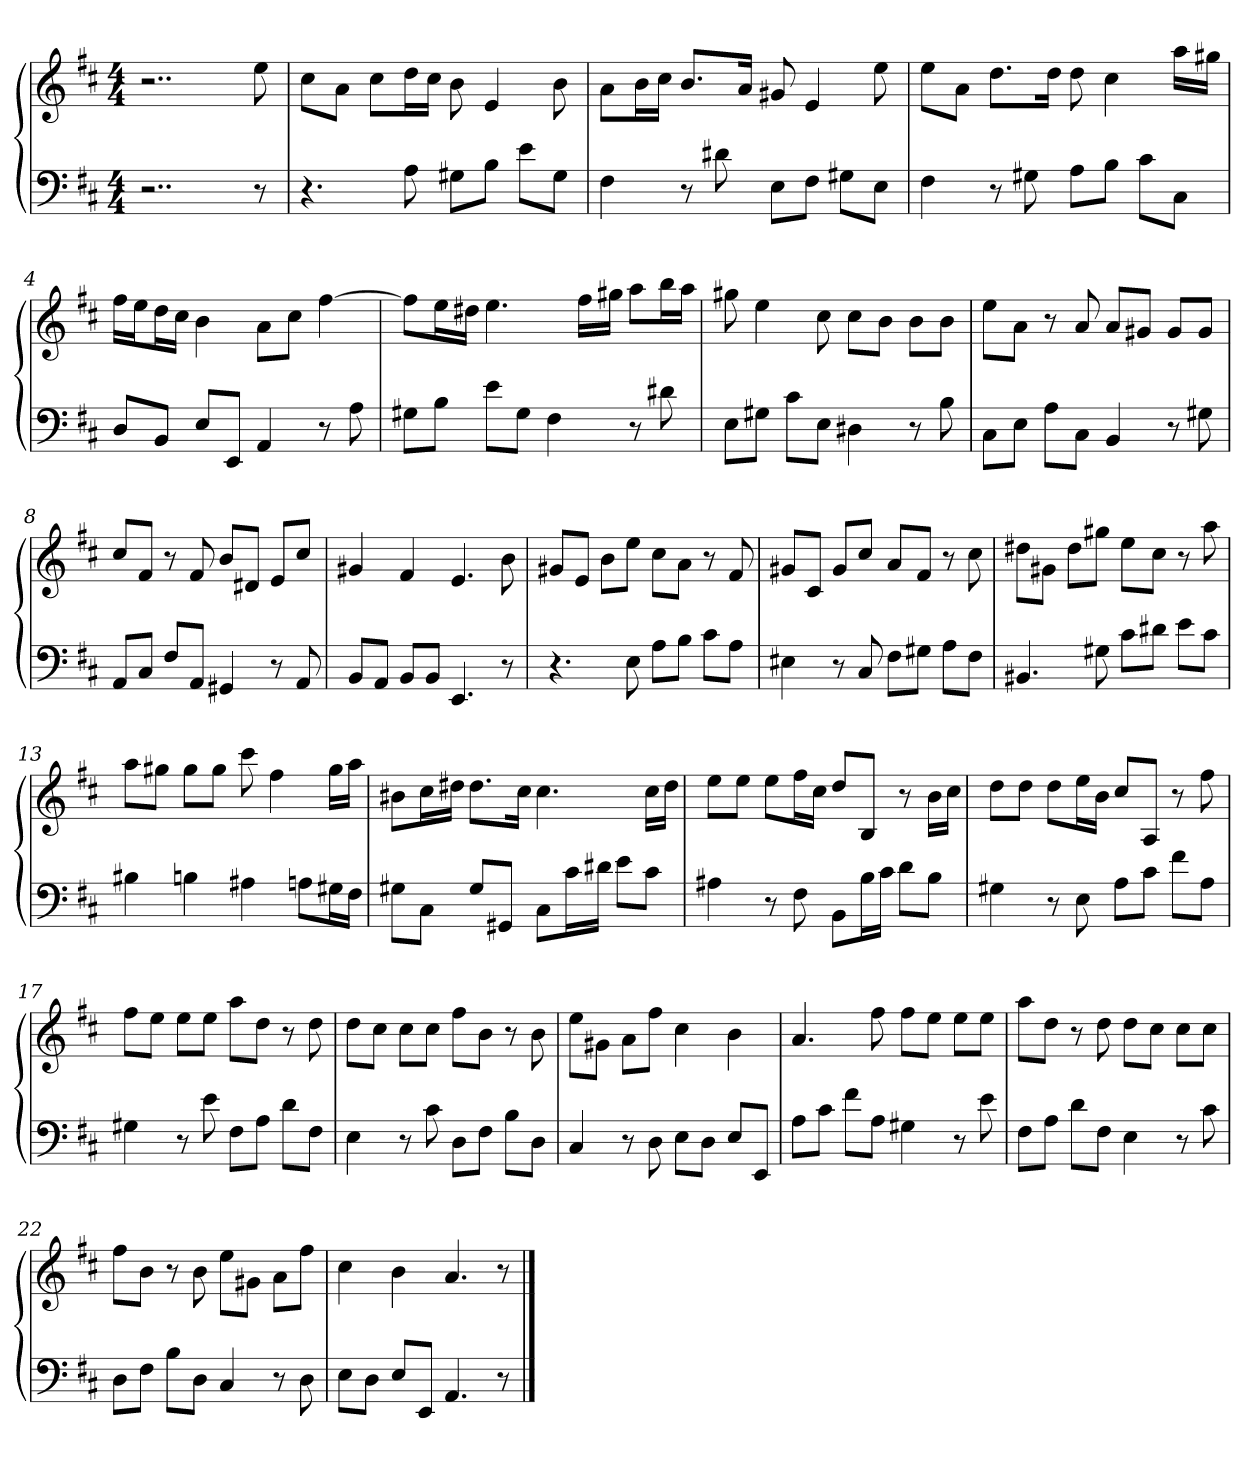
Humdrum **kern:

**kern	**kern
*part1	*part1
*staff2	*staff1
*k[f#c#]	*k[f#c#]
*D:	*D:
*M4/4	*M4/4
=	=
2..r	2..r
8r	8ee
=1	=1
4.r	8cc#L
.	8aJ
.	8cc#L
8A	16ddL
.	16cc#JJ
8G#XL	8b
8BJ	4e
8eL	.
8G#J	8b
=2	=2
4F#	8aL
.	16bL
.	16cc#JJ
8r	8.bL
8d#X	.
.	16aJk
8EL	8g#X
8F#J	4e
8G#XL	.
8EJ	8ee
=3	=3
4F#	8eeL
.	8aJ
8r	8.ddL
8G#X	.
.	16ddJk
8AL	8dd
8BJ	4cc#
8c#L	.
8C#J	16aaLL
.	16gg#XJJ
=4	=4
8DL	16ff#LL
.	16eeJ
8BBJ	16ddL
.	16cc#JJ
8EL	4b
8EEJ	.
4AA	8aL
.	8cc#J
8r	[4ff#
8A	.
=5	=5
8G#XL	8ff#L]
8BJ	16eeL
.	16dd#XJJ
8eL	4.ee
8G#J	.
4F#	.
.	16ff#LL
.	16gg#XJJ
8r	8aaL
8d#X	16bbL
.	16aaJJ
=6	=6
8EL	8gg#X
8G#XJ	4ee
8c#L	.
8EJ	8cc#
4D#X	8cc#L
.	8bJ
8r	8bL
8B	8bJ
=7	=7
8C#L	8eeL
8EJ	8aJ
8AL	8r
8C#J	8a
4BB	8aL
.	8g#XJ
8r	8g#L
8G#X	8g#J
=8	=8
8AAL	8cc#L
8C#J	8f#J
8F#L	8r
8AAJ	8f#
4GG#X	8bL
.	8d#XJ
8r	8eL
8AA	8cc#J
=9	=9
8BBL	4g#X
8AAJ	.
8BBL	4f#
8BBJ	.
4.EE	4.e
8r	8b
=10	=10
4.r	8g#XL
.	8eJ
.	8bL
8E	8eeJ
8AL	8cc#L
8BJ	8aJ
8c#L	8r
8AJ	8f#
=11	=11
4E#X	8g#XL
.	8c#J
8r	8g#L
8C#	8cc#J
8F#L	8aL
8G#XJ	8f#J
8AL	8r
8F#J	8cc#
=12	=12
4.BB#X	8dd#XL
.	8g#XJ
.	8dd#L
8G#X	8gg#XJ
8c#L	8eeL
8d#XJ	8cc#J
8eL	8r
8c#J	8aa
=13	=13
4B#X	8aaL
.	8gg#XJ
4Bn	8gg#L
.	8gg#J
4A#X	8ccc#
.	4ff#
8AnL	.
16G#XL	16gg#LL
16F#JJ	16aaJJ
=14	=14
8G#XL	8b#XL
8C#J	16cc#L
.	16dd#XJJ
8G#L	8.dd#L
8GG#XJ	.
.	16cc#Jk
8C#L	4.cc#
16c#L	.
16d#XJJ	.
8eL	.
8c#J	16cc#LL
.	16dd#JJ
=15	=15
4A#X	8eeL
.	8eeJ
8r	8eeL
8F#	16ff#L
.	16cc#JJ
8BBL	8ddL
16BL	8BJ
16c#JJ	.
8dL	8r
8BJ	16bLL
.	16cc#JJ
=16	=16
4G#X	8ddL
.	8ddJ
8r	8ddL
8E	16eeL
.	16bJJ
8AL	8cc#L
8c#J	8AJ
8f#L	8r
8AJ	8ff#
=17	=17
4G#X	8ff#L
.	8eeJ
8r	8eeL
8e	8eeJ
8F#L	8aaL
8AJ	8ddJ
8dL	8r
8F#J	8dd
=18	=18
4E	8ddL
.	8cc#J
8r	8cc#L
8c#	8cc#J
8DL	8ff#L
8F#J	8bJ
8BL	8r
8DJ	8b
=19	=19
4C#	8eeL
.	8g#XJ
8r	8aL
8D	8ff#J
8EL	4cc#
8DJ	.
8EL	4b
8EEJ	.
=20	=20
8AL	4.a
8c#J	.
8f#L	.
8AJ	8ff#
4G#X	8ff#L
.	8eeJ
8r	8eeL
8e	8eeJ
=21	=21
8F#L	8aaL
8AJ	8ddJ
8dL	8r
8F#J	8dd
4E	8ddL
.	8cc#J
8r	8cc#L
8c#	8cc#J
=22	=22
8DL	8ff#L
8F#J	8bJ
8BL	8r
8DJ	8b
4C#	8eeL
.	8g#XJ
8r	8aL
8D	8ff#J
=23	=23
8EL	4cc#
8DJ	.
8EL	4b
8EEJ	.
4.AA	4.a
8r	8r
==	==
*-	*-
